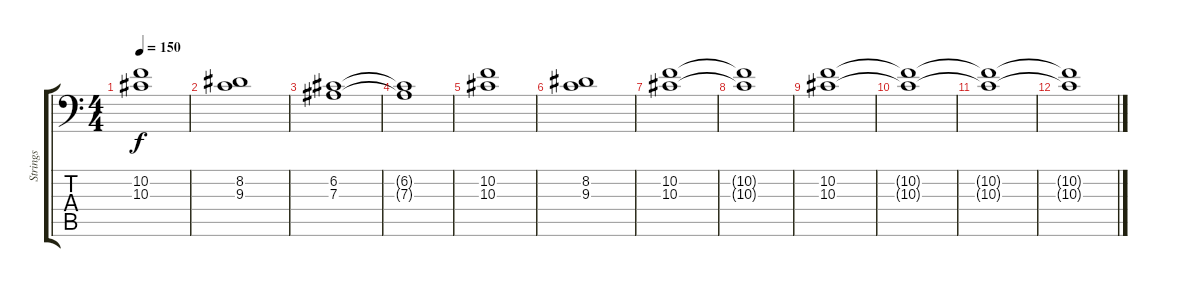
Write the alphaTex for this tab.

\track ("Strings" "Strings") {instrument stringensemble1}
\staff {score tabs}
\tuning (C4 G3 Eb3 Bb2 F2 Bb1) {hide}
\ts (4 4)
\tempo 150
\clef f4
\ks c
(10.2 10.3).1{dy f} |
(8.2 9.3).1 |
(6.2 7.3).1 |
(6.2{t} 7.3{t}).1 |
(10.2 10.3).1 |
(8.2 9.3).1 |
(10.2 10.3).1 |
(10.2{t} 10.3{t}).1 |
(10.2 10.3).1 |
(10.2{t} 10.3{t}).1 |
(10.2{t} 10.3{t}).1 |
(10.2{t} 10.3{t}).1
